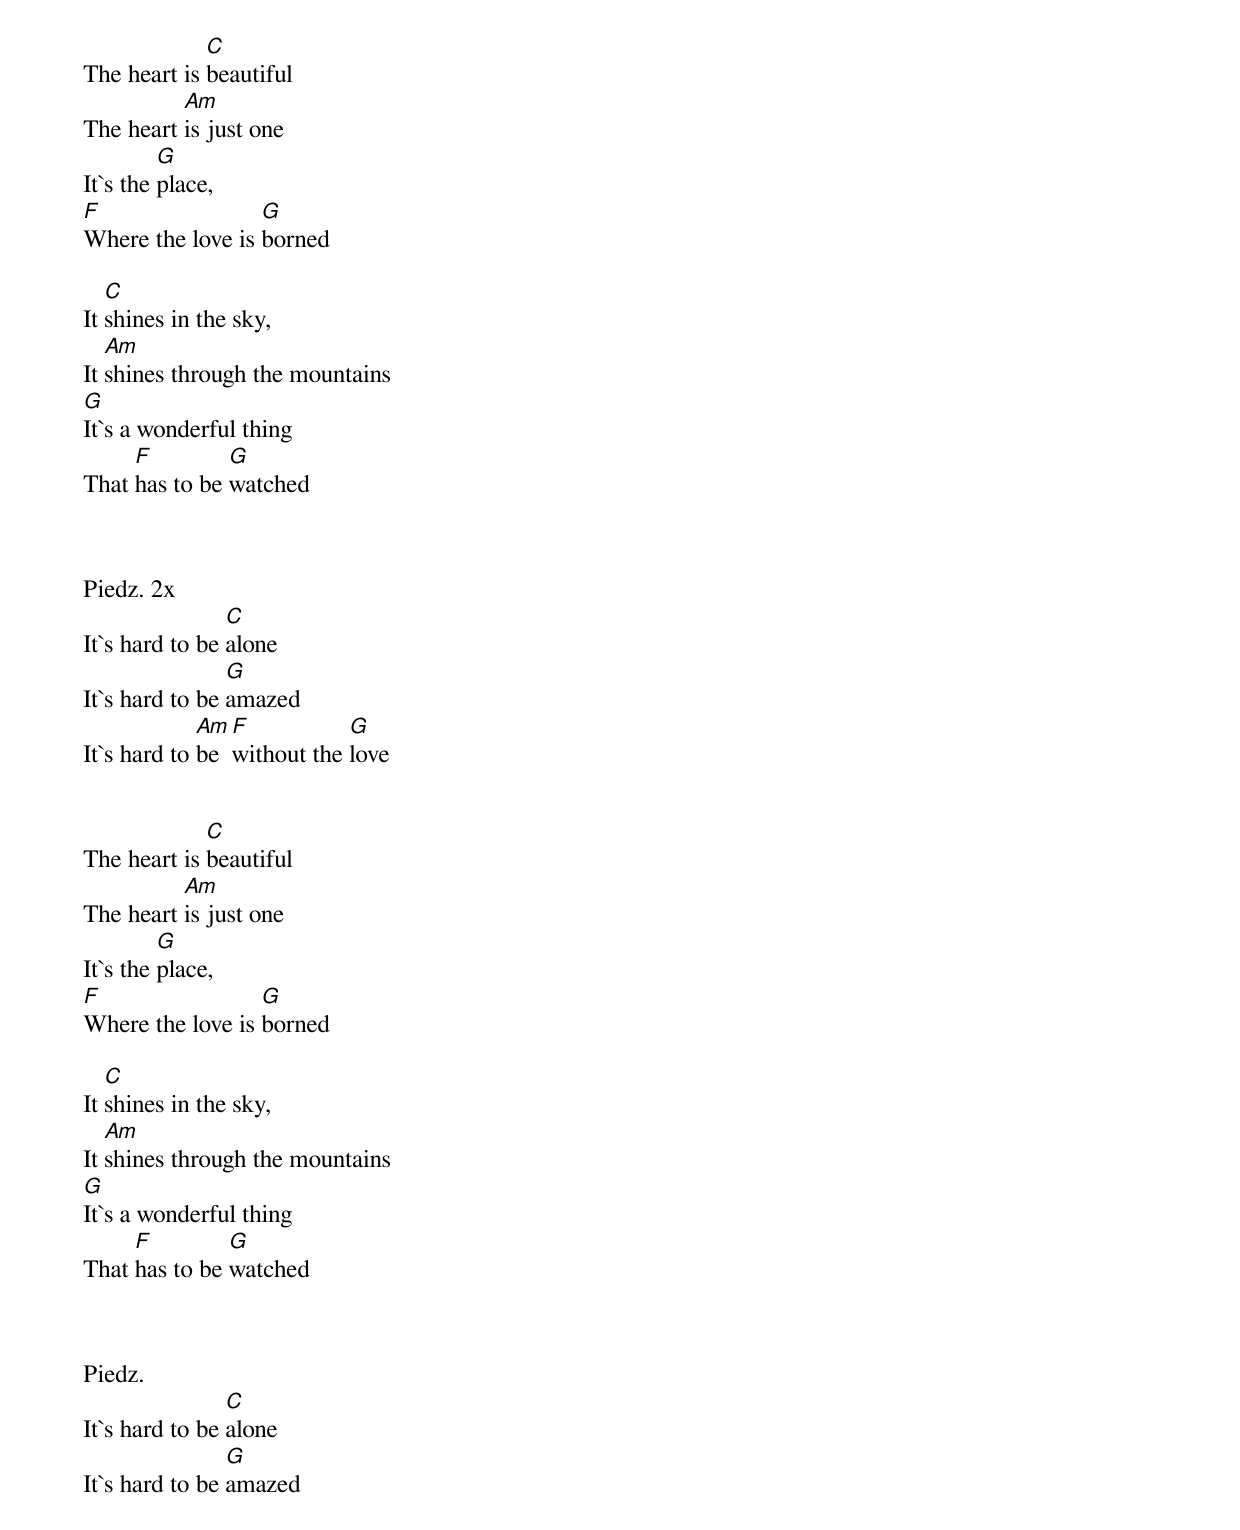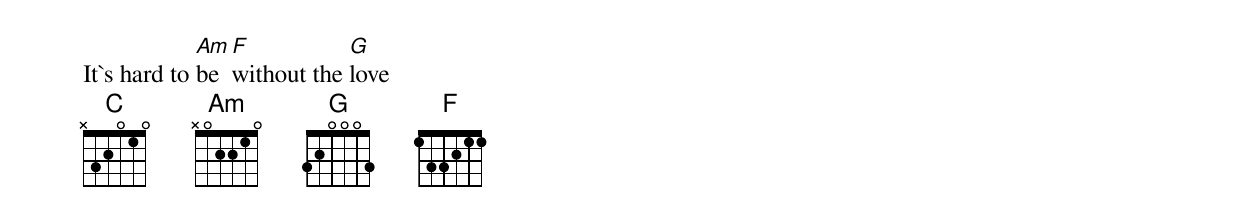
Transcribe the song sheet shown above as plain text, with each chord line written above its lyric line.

             C
The heart is beautiful
          Am
The heart is just one
         G
It`s the place,
F                 G
Where the love is borned

   C
It shines in the sky,
   Am
It shines through the mountains
G
It`s a wonderful thing
     F         G
That has to be watched



Piedz. 2x
                C
It`s hard to be alone
                G
It`s hard to be amazed
             Am F           G
It`s hard to be without the love


             C
The heart is beautiful
          Am
The heart is just one
         G
It`s the place,
F                 G
Where the love is borned

   C
It shines in the sky,
   Am
It shines through the mountains
G
It`s a wonderful thing
     F         G
That has to be watched



Piedz.
                C
It`s hard to be alone
                G
It`s hard to be amazed
             Am F           G
It`s hard to be without the love
